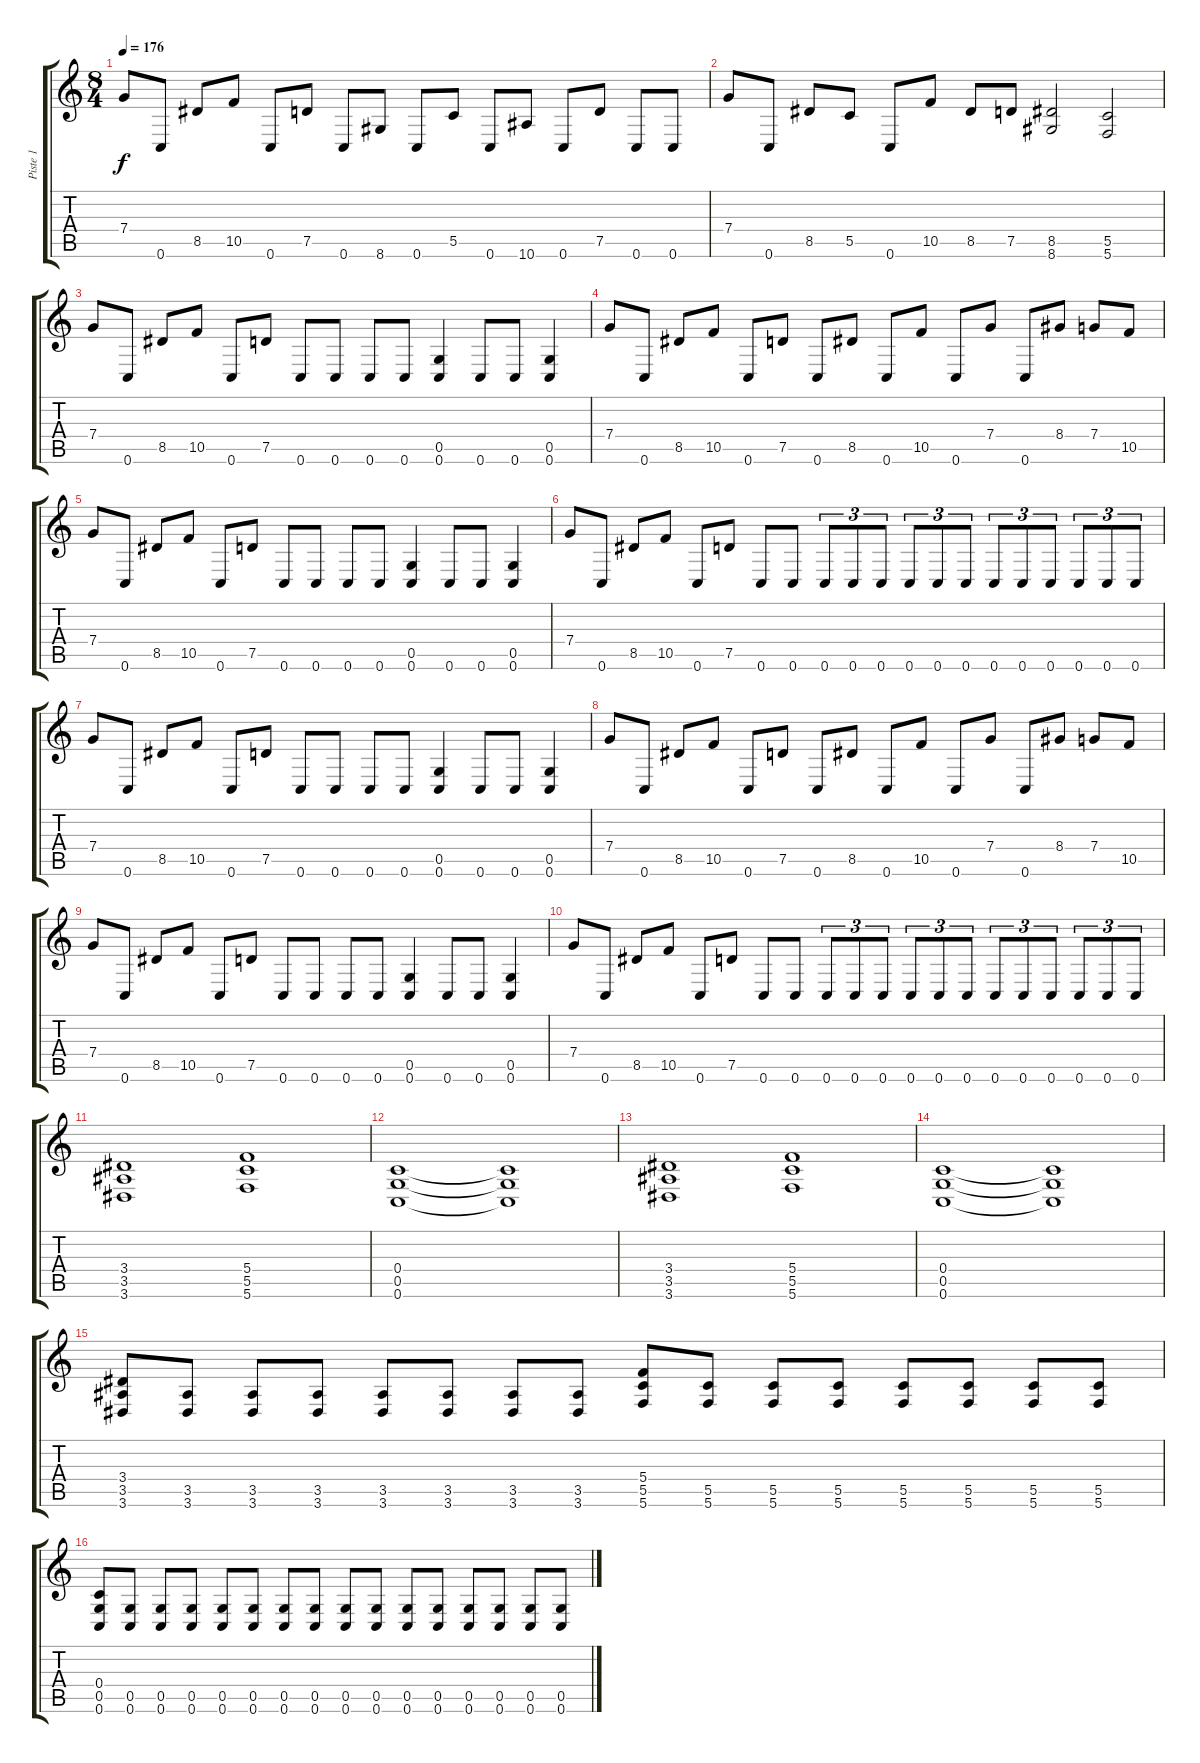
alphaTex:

\track ("Piste 1" "Piste 1") {instrument distortionguitar}
\staff {score tabs}
\tuning (D4 A3 F3 C3 G2 C2) {hide}
\ts (8 4)
\tempo 176
\clef g2
\ks c
7.4.8{dy f} 0.6.8 8.5.8 10.5.8 0.6.8 7.5.8 0.6.8 8.6.8 0.6.8 5.5.8 0.6.8 10.6.8 0.6.8 7.5.8 0.6.8 0.6.8 |
7.4.8 0.6.8 8.5.8 5.5.8 0.6.8 10.5.8 8.5.8 7.5.8 (8.5 8.6).2 (5.5 5.6).2 |
7.4.8 0.6.8 8.5.8 10.5.8 0.6.8 7.5.8 0.6.8 0.6.8 0.6.8 0.6.8 (0.5 0.6).4 0.6.8 0.6.8 (0.5 0.6).4 |
7.4.8 0.6.8 8.5.8 10.5.8 0.6.8 7.5.8 0.6.8 8.5.8 0.6.8 10.5.8 0.6.8 7.4.8 0.6.8 8.4.8 7.4.8 10.5.8 |
7.4.8 0.6.8 8.5.8 10.5.8 0.6.8 7.5.8 0.6.8 0.6.8 0.6.8 0.6.8 (0.5 0.6).4 0.6.8 0.6.8 (0.5 0.6).4 |
7.4.8 0.6.8 8.5.8 10.5.8 0.6.8 7.5.8 0.6.8 0.6.8 0.6.8{tu (3 2)} 0.6.8{tu (3 2)} 0.6.8{tu (3 2)} 0.6.8{tu (3 2)} 0.6.8{tu (3 2)} 0.6.8{tu (3 2)} 0.6.8{tu (3 2)} 0.6.8{tu (3 2)} 0.6.8{tu (3 2)} 0.6.8{tu (3 2)} 0.6.8{tu (3 2)} 0.6.8{tu (3 2)} |
7.4.8 0.6.8 8.5.8 10.5.8 0.6.8 7.5.8 0.6.8 0.6.8 0.6.8 0.6.8 (0.5 0.6).4 0.6.8 0.6.8 (0.5 0.6).4 |
7.4.8 0.6.8 8.5.8 10.5.8 0.6.8 7.5.8 0.6.8 8.5.8 0.6.8 10.5.8 0.6.8 7.4.8 0.6.8 8.4.8 7.4.8 10.5.8 |
7.4.8 0.6.8 8.5.8 10.5.8 0.6.8 7.5.8 0.6.8 0.6.8 0.6.8 0.6.8 (0.5 0.6).4 0.6.8 0.6.8 (0.5 0.6).4 |
7.4.8 0.6.8 8.5.8 10.5.8 0.6.8 7.5.8 0.6.8 0.6.8 0.6.8{tu (3 2)} 0.6.8{tu (3 2)} 0.6.8{tu (3 2)} 0.6.8{tu (3 2)} 0.6.8{tu (3 2)} 0.6.8{tu (3 2)} 0.6.8{tu (3 2)} 0.6.8{tu (3 2)} 0.6.8{tu (3 2)} 0.6.8{tu (3 2)} 0.6.8{tu (3 2)} 0.6.8{tu (3 2)} |
(3.4 3.5 3.6).1 (5.4 5.5 5.6).1 |
(0.4 0.5 0.6).1 (0.4{t} 0.5{t} 0.6{t}).1 |
(3.4 3.5 3.6).1 (5.4 5.5 5.6).1 |
(0.4 0.5 0.6).1 (0.4{t} 0.5{t} 0.6{t}).1 |
(3.4 3.5 3.6).8 (3.5 3.6).8 (3.5 3.6).8 (3.5 3.6).8 (3.5 3.6).8 (3.5 3.6).8 (3.5 3.6).8 (3.5 3.6).8 (5.4 5.5 5.6).8 (5.5 5.6).8 (5.5 5.6).8 (5.5 5.6).8 (5.5 5.6).8 (5.5 5.6).8 (5.5 5.6).8 (5.5 5.6).8 |
(0.4 0.5 0.6).8 (0.5 0.6).8 (0.5 0.6).8 (0.5 0.6).8 (0.5 0.6).8 (0.5 0.6).8 (0.5 0.6).8 (0.5 0.6).8 (0.5 0.6).8 (0.5 0.6).8 (0.5 0.6).8 (0.5 0.6).8 (0.5 0.6).8 (0.5 0.6).8 (0.5 0.6).8 (0.5 0.6).8
